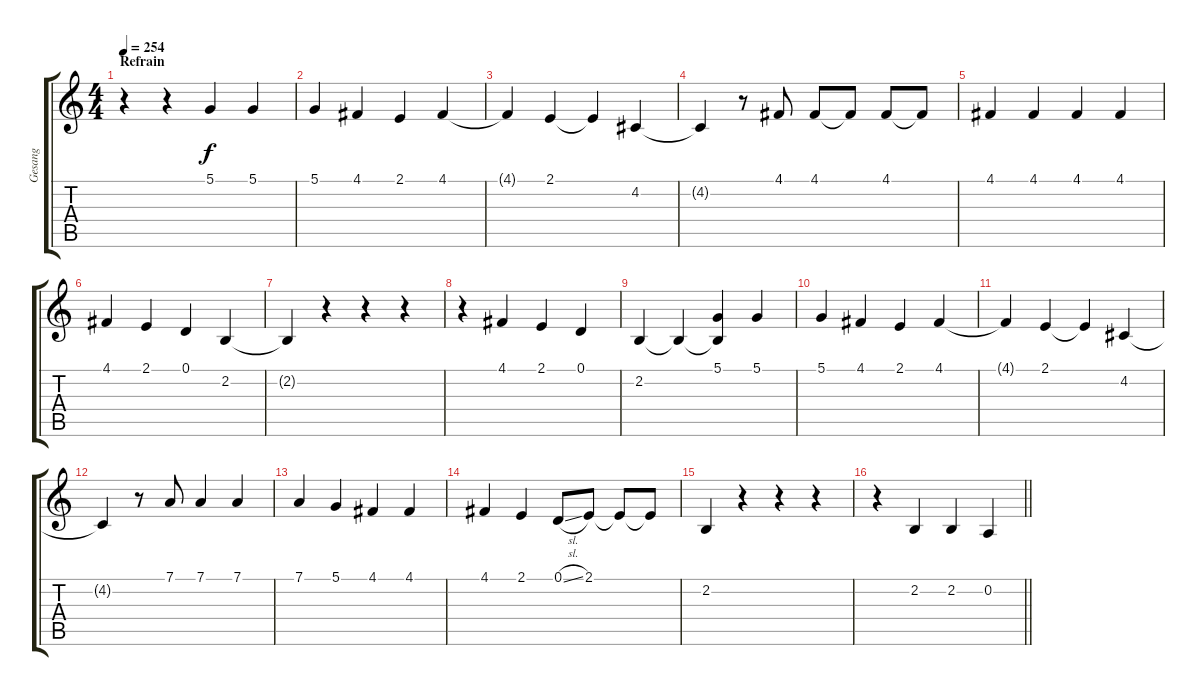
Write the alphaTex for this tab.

\track ("Gesang" "Gesang") {instrument lead6voice}
\staff {score tabs}
\tuning (D4 A3 F3 C3 G2 D2) {hide}
\ts (4 4)
\section ("" "Refrain")
\tempo 254
\clef g2
\ks c
r.4{dy f} r.4 5.1.4 5.1.4 |
5.1.4 4.1.4 2.1.4 4.1.4 |
4.1{t}.4 2.1.4 2.1{t}.4 4.2.4 |
4.2{t}.4 r.8 4.1.8 4.1.8 4.1{t}.8 4.1.8 4.1{t}.8 |
4.1.4 4.1.4 4.1.4 4.1.4 |
4.1.4 2.1.4 0.1.4 2.2.4 |
2.2{t}.4 r.4 r.4 r.4 |
r.4 4.1.4 2.1.4 0.1.4 |
2.2.4 2.2{t}.4 (5.1 2.2{t}).4 5.1.4 |
5.1.4 4.1.4 2.1.4 4.1.4 |
4.1{t}.4 2.1.4 2.1{t}.4 4.2.4 |
4.2{t}.4 r.8 7.1.8 7.1.4 7.1.4 |
7.1.4 5.1.4 4.1.4 4.1.4 |
4.1.4 2.1.4 0.1{sl}.8 2.1.8 2.1{t}.8 2.1{t}.8 |
2.2.4 r.4 r.4 r.4 |
\barLineRight lightlight
r.4 2.2.4 2.2.4 0.2.4
